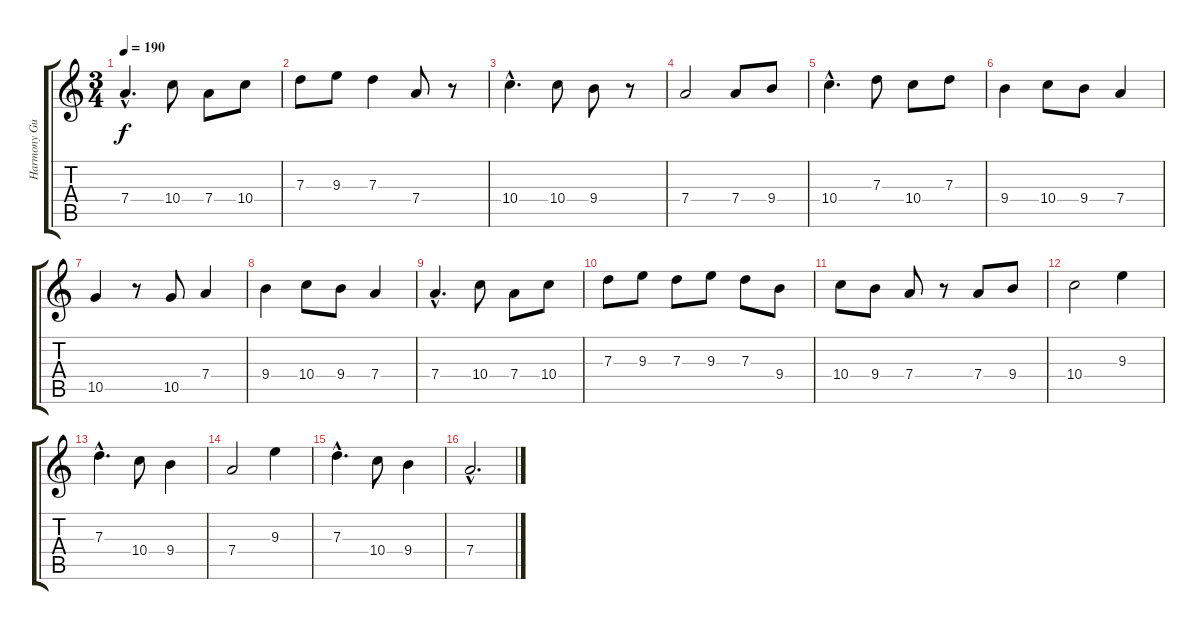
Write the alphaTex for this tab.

\track ("Harmony Guitar" "Harmony Gu") {instrument distortionguitar}
\staff {score tabs}
\tuning (E4 B3 G3 D3 A2 E2) {hide}
\ts (3 4)
\tempo 190
\clef g2
\ks c
7.4{hac}.4{d dy f instrument distortionguitar} 10.4.8 7.4.8 10.4.8 |
7.3.8 9.3.8 7.3.4 7.4.8 r.8 |
10.4{hac}.4{d} 10.4.8 9.4.8 r.8 |
7.4.2 7.4.8 9.4.8 |
10.4{hac}.4{d} 7.3.8 10.4.8 7.3.8 |
9.4.4 10.4.8 9.4.8 7.4.4 |
10.5.4 r.8 10.5.8 7.4.4 |
9.4.4 10.4.8 9.4.8 7.4.4 |
7.4{hac}.4{d} 10.4.8 7.4.8 10.4.8 |
7.3.8 9.3.8 7.3.8 9.3.8 7.3.8 9.4.8 |
10.4.8 9.4.8 7.4.8 r.8 7.4.8 9.4.8 |
10.4.2 9.3.4 |
7.3{hac}.4{d} 10.4.8 9.4.4 |
7.4.2 9.3.4 |
7.3{hac}.4{d} 10.4.8 9.4.4 |
7.4{hac}.2{d}
